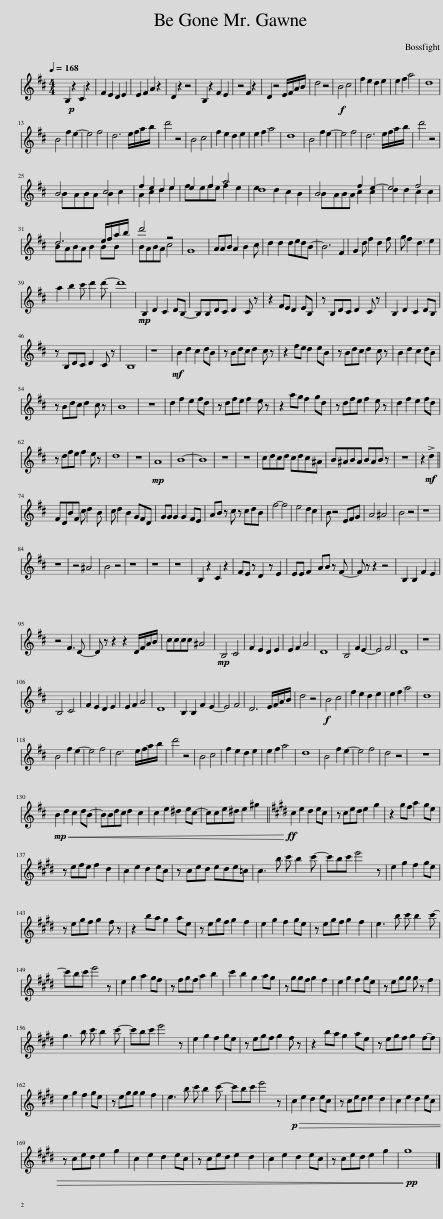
X:1
%%score ( 1 2 )
L:1/8
Q:1/4=168
M:4/4
I:linebreak $
K:C
V:1 treble transpose=-2
V:2 treble transpose="-2 "
V:1
[K:D]!p! B,2 z2 C2 z2 | F2 E2 D2 E2 | E2 F2 A2 z2 | D2 z2 z4 | B,2 z2 F2 E2 | %5
 z4 F2 z2 | D2 z4 E/F/A/B/ | d4 z4 |!f! B4 c4 | f2 e2 d2 e2 | %10
 e2 f2 a4 | d8 |$ B4 f2 e2- | e4 f4 | d6 e/f/a/b/ | %15
 d'4 z4 | B4 c4 | f2 e2 d2 e2 | e2 f2 a4 | d8 | %20
 B4 f2 e2- | e4 f4 | d6 e/f/a/b/ | d'4 z4 |$ B4 c4 | %25
 f2 e2 d2 e2 | e2 f2 a4 | d8 | B4 f2 e2- | e4 f4 |$ %30
 d6 e/f/a/b/ | d'4 z4 | G8 | AAB A2 B2 c | d2 d2 dedB- | %35
 B6 F2 | G2 d f2 d2 f | g f2 d3 e2 |$ a2 b2 c' d'2 d'- | d'8 | %40
!mp! B,2 D2 C2 DB,- | B,B,DC D2 C z | z2 FE D2 EB, | z B,DC D2 C z | B,2 D2 C2 DB, |$ %45
 z B,DC D2 C z | B,8 | z8 |!mf! B2 d2 c2 dB | z Bdc d2 c z | %50
 z2 fe d2 eB | z Bdc d2 c z | B2 d2 c2 dB |$ z Bdc d2 c z | B8 | %55
 z8 | d2 f2 e2 fd | z dfe f2 e z | z2 ag f2 gd | z dfe f2 e z | %60
 d2 f2 e2 fd |$ z dfe f2 e z | d8 | z8 |!mp! A8 | %65
 B8- | B8 | z8 | z8 | cdcd cdc^A | %70
 B^ABA BAB z | z8 | z2!mf! !>!d2 |$ FDBF c d2 B | c d2 B2 GFD | %75
 GG G2 G2 FE | AB z c z cdB | f4- f4 | e4 d2 c2 | B z4 EFG | %80
 A4 ^A4 | B4 z4 | z8 |$ z8 | z4 ^A4 | %85
 B4 z4 | z8 | z8 | z8 | B,2 z2 C2 z2 | %90
 FE z D2 z E2 | EE F2 AB z F- | F z z2 z4 | B,2 B,2 F2 E2 |$ z4 F3 D- | %95
 D z z2 z2 D/F/A/B/ | cccc ^A4 |!mp! B,4 C4 | F2 E2 D2 E2 | E2 F2 A4 | %100
 D8 | B,4 F2 E2- | E4 F4 | D8 | z8 |$ %105
 B,4 C4 | F2 E2 D2 E2 | E2 F2 A4 | D8 | B,2 B,2 F2 E2- | %110
 E4 F4 | D6 E/F/A/B/ | d4 z4 |!f! B4 c4 | f2 e2 d2 e2 | %115
 e2 f2 a4 | d8 |$ B4 f2 e2- | e4 f4 | d6 e/f/a/b/ | %120
 d'4 z4 | B4 c4 | f2 e2 d2 e2 | e2 f2 a4 | d8 | %125
 B4 f2 e2- | e4 f4 | d4 z4 | z8 |$!mp!!<(! B2 d2 c2 dB- | %130
 BBdc d2 c2 | c2 e2 ^d2 ec- | cce^d e2 ^g2!<)! |[K:E]!ff! c2 e2 d2 ec | z ced e2 g2 | %135
 z2 gf a2 ge |$ z efe f2 d2 | c2 e2 d2 ec | z ced ede=c | c3 b c' b2 c'- | %140
 c'bc' e'4 z | e2 g2 f2 ge |$ z egf g2 f z | z2 ba g2 ae | z egf g2 f2 | %145
 e2 g2 f2 ge | z egf g2 f2 | e3 b c' b2 c'- |$ c'bc' e'4 z | e2 g2 a2 gf | %150
 z fgf a2 b2 | c'2 b2 g2 ag | z ggf g2 f2 | e2 g2 f2 ge | z egg g z f2 |$ %155
 g3 b c' b2 c'- | c'bc' e'4 z | e2 g2 f2 ge | z egf g2 f z | z2 ba g2 ae | %160
 z egf g2 f-f |$ e2 g2 f2 ge | z egg g2 f2 | e3 b c' b2 c'- | c'bc' e'4 z | %165
!p!!>(! c2 e2 d2 ec | z ced e2 d2 | c2 e2 d2 ec |$ z ced e2 g2 | c2 e2 d2 ec | %170
 z ced e2 d2 | c2 e2 d2 ec | z ced e2 g2 |!pp! g8!>)! |] %174
V:2
[K:D] x8 | x8 | x8 | x8 | x8 | %5
 x8 | x8 | x8 | x8 | x8 | %10
 x8 | x8 |$ x8 | x8 | x8 | %15
 x8 | x8 | x8 | x8 | x8 | %20
 x8 | x8 | x8 | x8 |$ BABA B2 c2 | %25
 A2 c2 d2 e2 | fefe f2 e2 | e2 d2 c2 B2 | BABA c2 c2 | d2 d2 c2 c2 |$ %30
 BABA B2 BB | BABA c4 | x8 | x8 | x8 | %35
 x8 | x8 | x8 |$ x8 | x8 | %40
 x8 | x8 | x8 | x8 | x8 |$ %45
 x8 | x8 | x8 | x8 | x8 | %50
 x8 | x8 | x8 |$ x8 | x8 | %55
 x8 | x8 | x8 | x8 | x8 | %60
 x8 |$ x8 | x8 | x8 | x8 | %65
 x8 | x8 | x8 | x8 | x8 | %70
 x8 | x8 | x4 |$ x8 | x8 | %75
 x8 | x8 | x8 | x8 | x8 | %80
 x8 | x8 | x8 |$ x8 | x8 | %85
 x8 | x8 | x8 | x8 | x8 | %90
 x8 | x8 | x8 | x8 |$ x8 | %95
 x8 | x8 | x8 | x8 | x8 | %100
 x8 | x8 | x8 | x8 | x8 |$ %105
 x8 | x8 | x8 | x8 | x8 | %110
 x8 | x8 | x8 | x8 | x8 | %115
 x8 | x8 |$ x8 | x8 | x8 | %120
 x8 | x8 | x8 | x8 | x8 | %125
 x8 | x8 | x8 | x8 |$ x8 | %130
 x8 | x8 | x8 |[K:E] x8 | x8 | %135
 x8 |$ x8 | x8 | x8 | x8 | %140
 x8 | x8 |$ x8 | x8 | x8 | %145
 x8 | x8 | x8 |$ x8 | x8 | %150
 x8 | x8 | x8 | x8 | x8 |$ %155
 x8 | x8 | x8 | x8 | x8 | %160
 x8 |$ x8 | x8 | x8 | x8 | %165
 x8 | x8 | x8 |$ x8 | x8 | %170
 x8 | x8 | x8 | x8 |] %174
